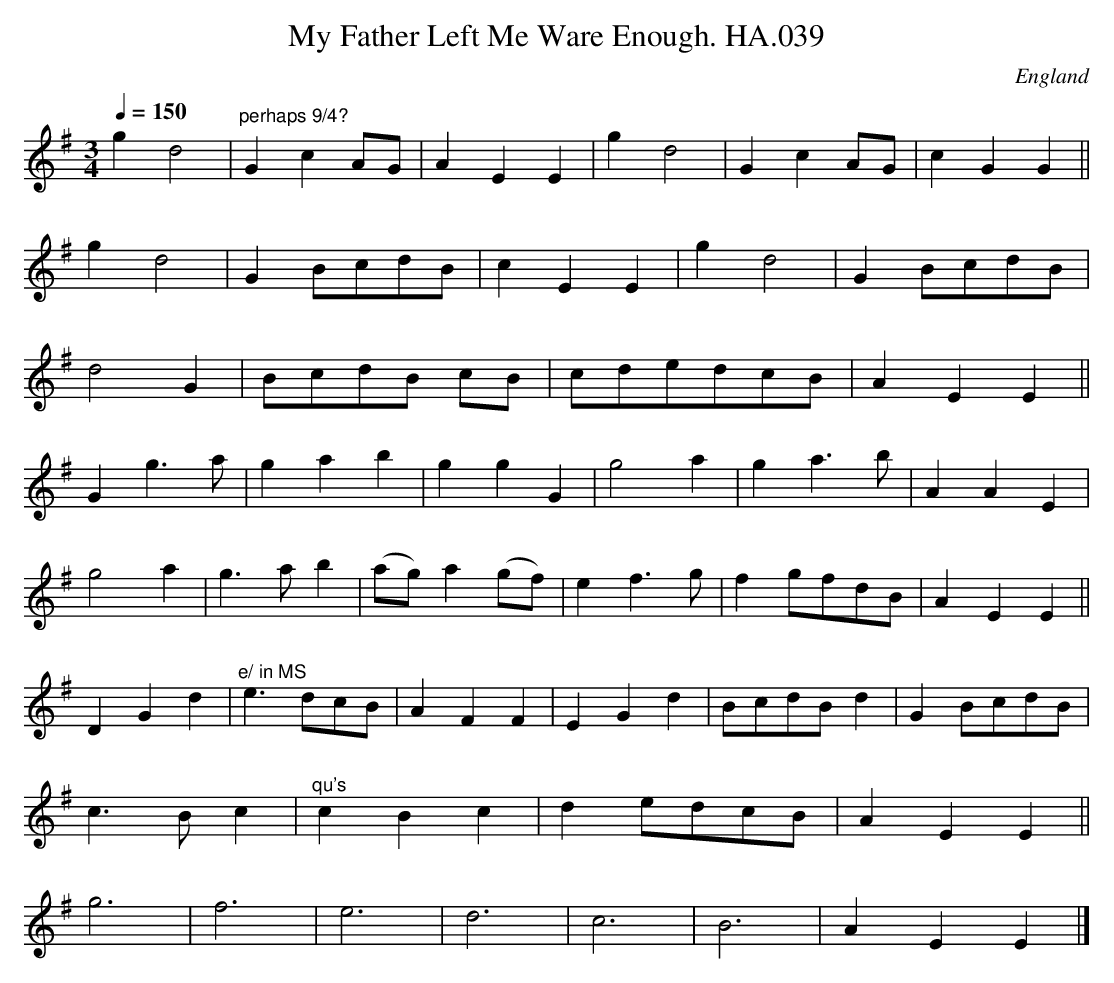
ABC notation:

X:1
T:My Father Left Me Ware Enough. HA.039
M:3/4
L:1/4
Q:1/4=150
O:England
K:G major
gd2|"^perhaps 9/4?"Gc A/G/|AEE|gd2|Gc A/G/|cGG||!
gd2|G B/c/d/B/|cEE|gd2|GB/c/d/B/|!
d2G|B/c/d/B/ c/B/|c/d/e/d/c/B/|AEE||!
Gg>a|gab|ggG|g2a|ga>b|AAE|!
g2a|g>ab|(a/g/)a(g/f/)|ef>g|fg/f/d/B/|AEE||!
DGd|"^e/ in MS"e>dc/B/|AFF|EGd|B/c/d/B/d|GB/c/d/B/|!
c>Bc|"^qu's"cBc|de/d/c/B/|AEE||!
g3|f3|e3|d3|c3|B3|AEE|]
